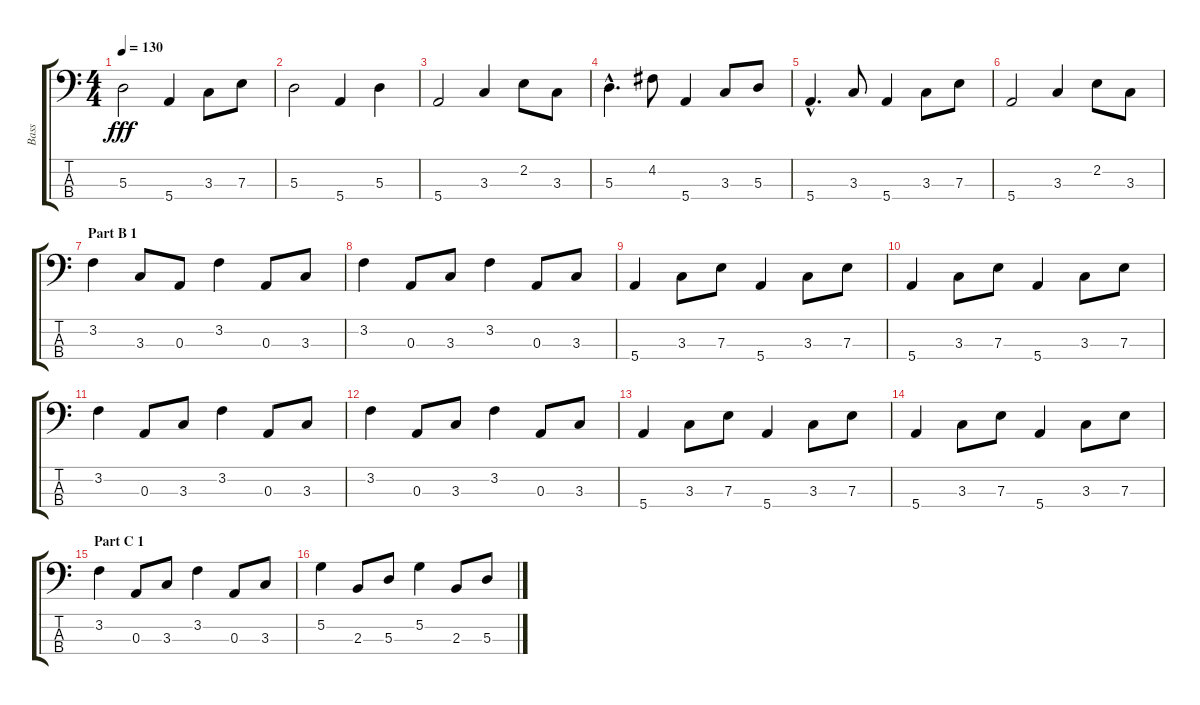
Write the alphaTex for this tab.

\track ("Bass" "Bass") {instrument acousticbass}
\staff {score tabs}
\tuning (G2 D2 A1 E1) {hide}
\ts (4 4)
\tempo 130
\clef f4
\ks c
5.3.2{dy fff} 5.4.4 3.3.8 7.3.8 |
5.3.2 5.4.4 5.3.4 |
5.4.2 3.3.4 2.2.8 3.3.8 |
5.3{hac}.4{d} 4.2.8 5.4.4 3.3.8 5.3.8 |
5.4{hac}.4{d} 3.3.8 5.4.4 3.3.8 7.3.8 |
5.4.2 3.3.4 2.2.8 3.3.8 |
\section ("" "Part B 1")
3.2.4 3.3.8 0.3.8 3.2.4 0.3.8 3.3.8 |
3.2.4 0.3.8 3.3.8 3.2.4 0.3.8 3.3.8 |
5.4.4 3.3.8 7.3.8 5.4.4 3.3.8 7.3.8 |
5.4.4 3.3.8 7.3.8 5.4.4 3.3.8 7.3.8 |
3.2.4 0.3.8 3.3.8 3.2.4 0.3.8 3.3.8 |
3.2.4 0.3.8 3.3.8 3.2.4 0.3.8 3.3.8 |
5.4.4 3.3.8 7.3.8 5.4.4 3.3.8 7.3.8 |
5.4.4 3.3.8 7.3.8 5.4.4 3.3.8 7.3.8 |
\section ("" "Part C 1")
3.2.4 0.3.8 3.3.8 3.2.4 0.3.8 3.3.8 |
5.2.4 2.3.8 5.3.8 5.2.4 2.3.8 5.3.8
